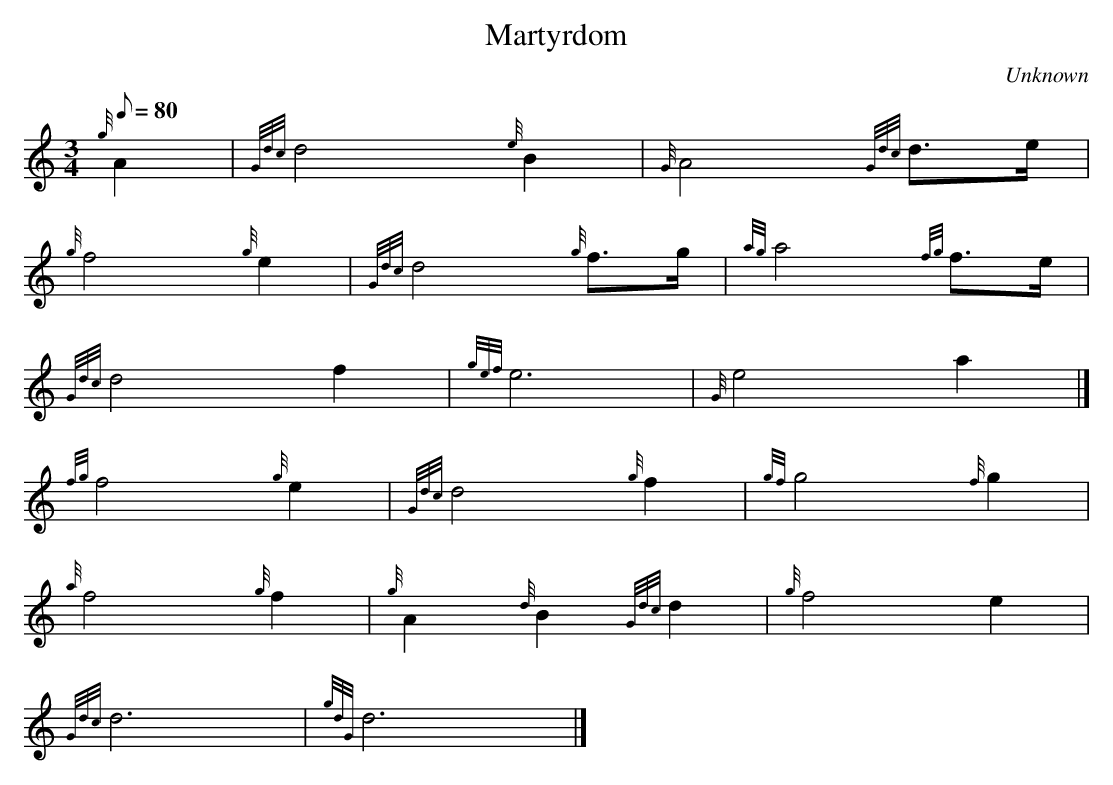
X:1
T:Martyrdom
M:3/4
L:1/8
Q:80
C:Unknown
K:HP
{g}A2 | \
{Gdc}d4{e}B2 | \
{G}A4{Gdc}d3/2e/2 |
{g}f4{g}e2 | \
{Gdc}d4{g}f3/2g/2 | \
{ag}a4{fg}f3/2e/2 |
{Gdc}d4f2 | \
{gef}e6 | \
{G}e4a2|]
{fg}f4{g}e2 | \
{Gdc}d4{g}f2 | \
{gf}g4{f}g2 |
{a}f4{g}f2 | \
{g}A2{d}B2{Gdc}d2 | \
{g}f4e2 |
{Gdc}d6 | \
{gdG}d6|]
